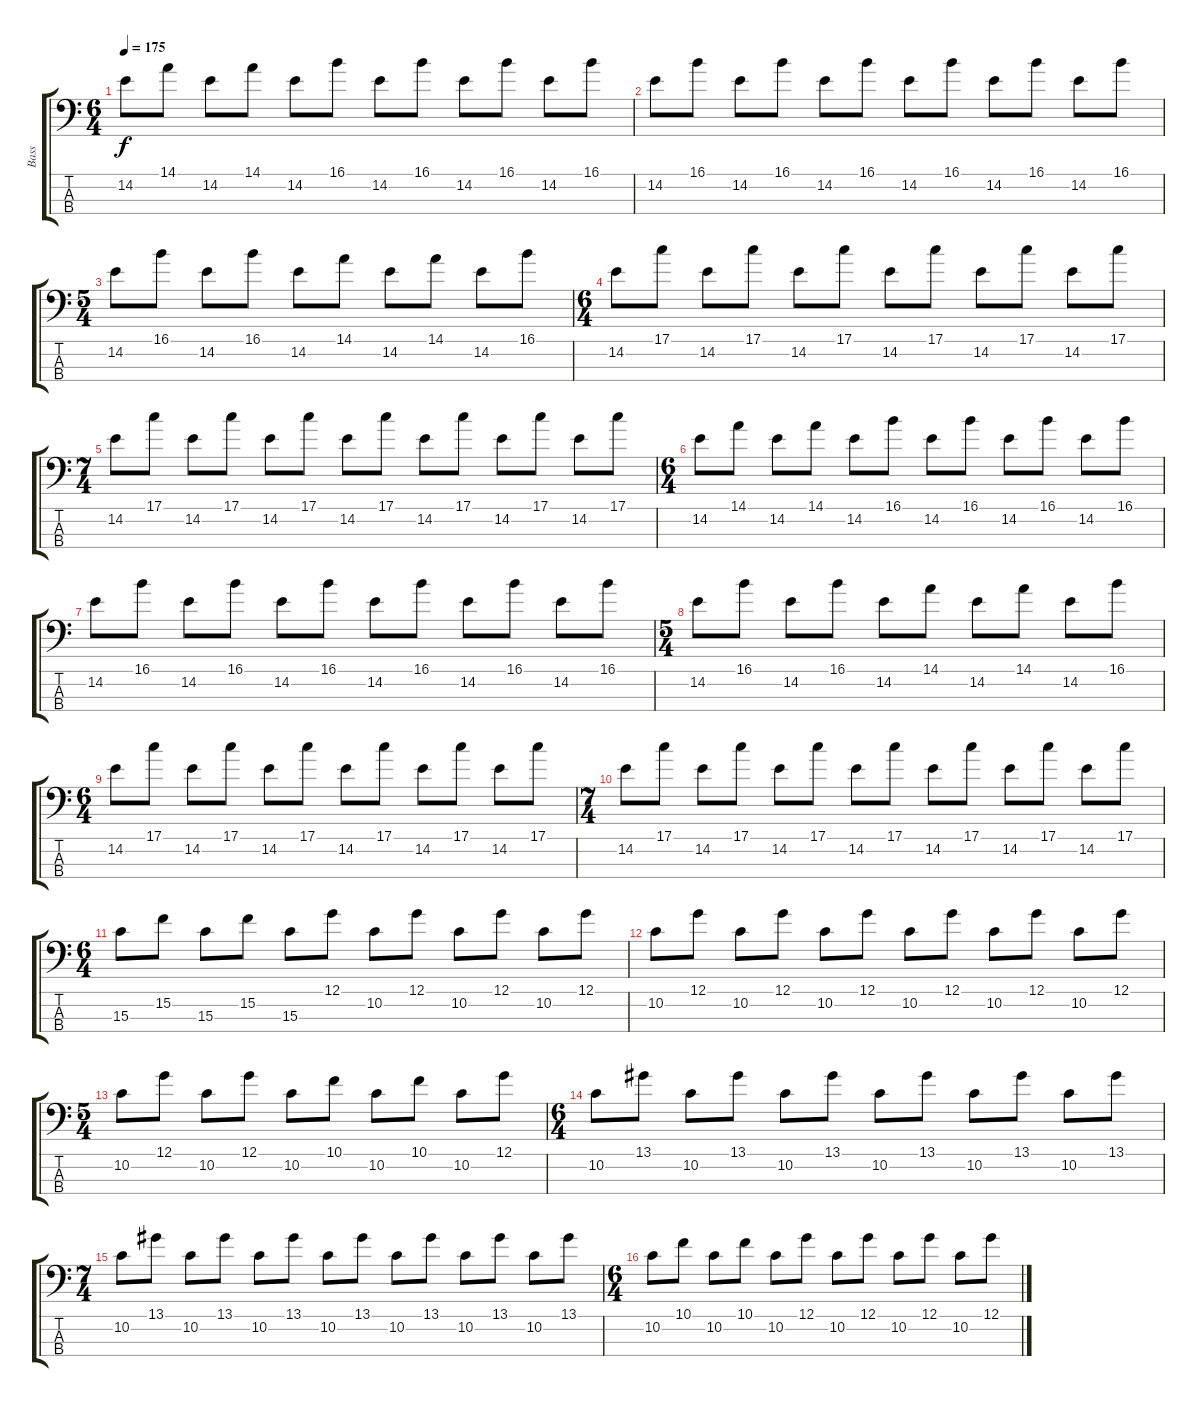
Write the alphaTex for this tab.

\track ("Bass" "Bass") {instrument electricbassfinger}
\staff {score tabs}
\tuning (G2 D2 A1 E1) {hide}
\ts (6 4)
\tempo 175
\clef f4
\ks c
14.2.8{dy f} 14.1.8 14.2.8 14.1.8 14.2.8 16.1.8 14.2.8 16.1.8 14.2.8 16.1.8 14.2.8 16.1.8 |
14.2.8 16.1.8 14.2.8 16.1.8 14.2.8 16.1.8 14.2.8 16.1.8 14.2.8 16.1.8 14.2.8 16.1.8 |
\ts (5 4)
14.2.8 16.1.8 14.2.8 16.1.8 14.2.8 14.1.8 14.2.8 14.1.8 14.2.8 16.1.8 |
\ts (6 4)
14.2.8 17.1.8 14.2.8 17.1.8 14.2.8 17.1.8 14.2.8 17.1.8 14.2.8 17.1.8 14.2.8 17.1.8 |
\ts (7 4)
14.2.8 17.1.8 14.2.8 17.1.8 14.2.8 17.1.8 14.2.8 17.1.8 14.2.8 17.1.8 14.2.8 17.1.8 14.2.8 17.1.8 |
\ts (6 4)
14.2.8 14.1.8 14.2.8 14.1.8 14.2.8 16.1.8 14.2.8 16.1.8 14.2.8 16.1.8 14.2.8 16.1.8 |
14.2.8 16.1.8 14.2.8 16.1.8 14.2.8 16.1.8 14.2.8 16.1.8 14.2.8 16.1.8 14.2.8 16.1.8 |
\ts (5 4)
14.2.8 16.1.8 14.2.8 16.1.8 14.2.8 14.1.8 14.2.8 14.1.8 14.2.8 16.1.8 |
\ts (6 4)
14.2.8 17.1.8 14.2.8 17.1.8 14.2.8 17.1.8 14.2.8 17.1.8 14.2.8 17.1.8 14.2.8 17.1.8 |
\ts (7 4)
14.2.8 17.1.8 14.2.8 17.1.8 14.2.8 17.1.8 14.2.8 17.1.8 14.2.8 17.1.8 14.2.8 17.1.8 14.2.8 17.1.8 |
\ts (6 4)
15.3.8 15.2.8 15.3.8 15.2.8 15.3.8 12.1.8 10.2.8 12.1.8 10.2.8 12.1.8 10.2.8 12.1.8 |
10.2.8 12.1.8 10.2.8 12.1.8 10.2.8 12.1.8 10.2.8 12.1.8 10.2.8 12.1.8 10.2.8 12.1.8 |
\ts (5 4)
10.2.8 12.1.8 10.2.8 12.1.8 10.2.8 10.1.8 10.2.8 10.1.8 10.2.8 12.1.8 |
\ts (6 4)
10.2.8 13.1.8 10.2.8 13.1.8 10.2.8 13.1.8 10.2.8 13.1.8 10.2.8 13.1.8 10.2.8 13.1.8 |
\ts (7 4)
10.2.8 13.1.8 10.2.8 13.1.8 10.2.8 13.1.8 10.2.8 13.1.8 10.2.8 13.1.8 10.2.8 13.1.8 10.2.8 13.1.8 |
\ts (6 4)
10.2.8 10.1.8 10.2.8 10.1.8 10.2.8 12.1.8 10.2.8 12.1.8 10.2.8 12.1.8 10.2.8 12.1.8
